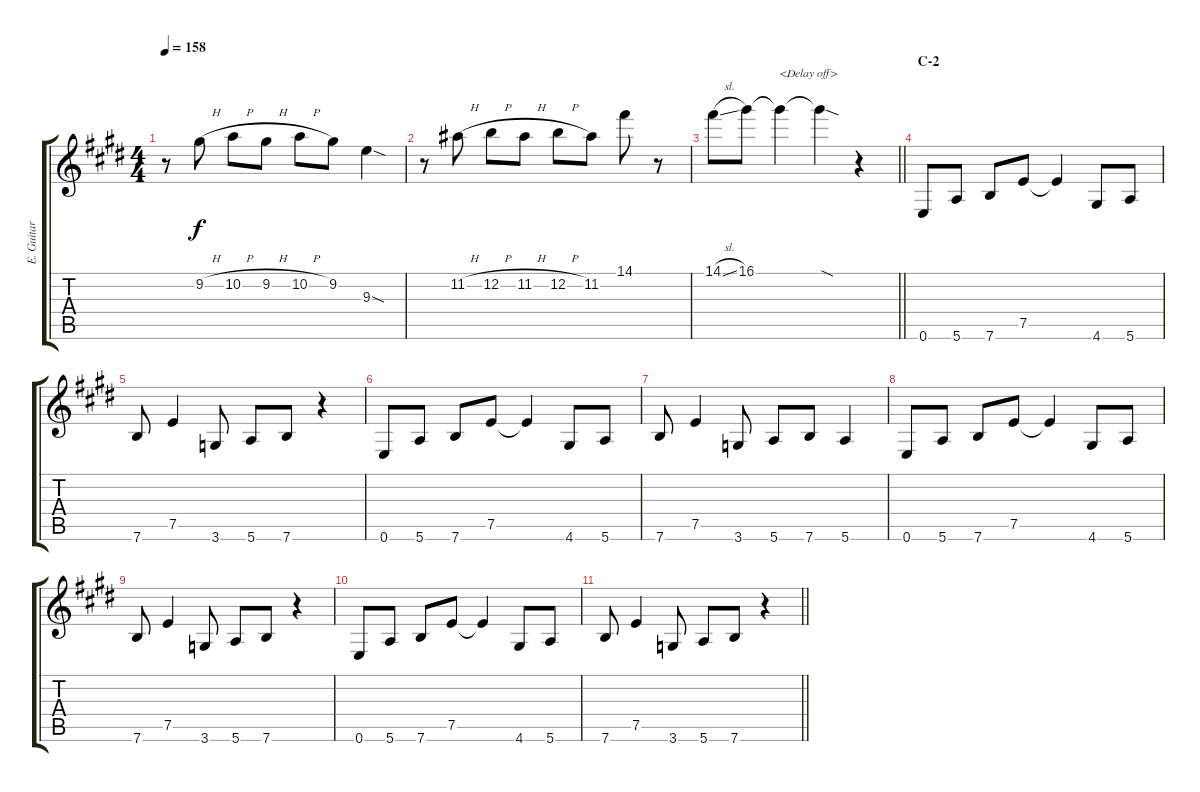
\track ("E. Guitar II" "E. Guitar ") {instrument electricguitarclean}
\staff {score tabs}
\tuning (E4 B3 G3 D3 A2 E2) {hide}
\ts (4 4)
\tempo 158
\clef g2
\ks e
r.8{dy f} 9.2{h}.8 10.2{h}.8 9.2{h}.8 10.2{h}.8 9.2.8 9.3{sod}.4 |
r.8 11.2{h}.8 12.2{h}.8 11.2{h}.8 12.2{h}.8 11.2.8 14.1.8 r.8 |
\barLineRight lightlight
14.1{sl}.8 16.1.8 16.1{t}.4{txt "<Delay off>"} 16.1{sod t}.4 r.4 |
\section ("" "C-2")
0.6.8 5.6.8 7.6.8 7.5.8 7.5{t}.4 4.6.8 5.6.8 |
7.6.8 7.5.4 3.6.8 5.6.8 7.6.8 r.4 |
0.6.8 5.6.8 7.6.8 7.5.8 7.5{t}.4 4.6.8 5.6.8 |
7.6.8 7.5.4 3.6.8 5.6.8 7.6.8 5.6.4 |
0.6.8 5.6.8 7.6.8 7.5.8 7.5{t}.4 4.6.8 5.6.8 |
7.6.8 7.5.4 3.6.8 5.6.8 7.6.8 r.4 |
0.6.8 5.6.8 7.6.8 7.5.8 7.5{t}.4 4.6.8 5.6.8 |
\barLineRight lightlight
7.6.8 7.5.4 3.6.8 5.6.8 7.6.8 r.4
